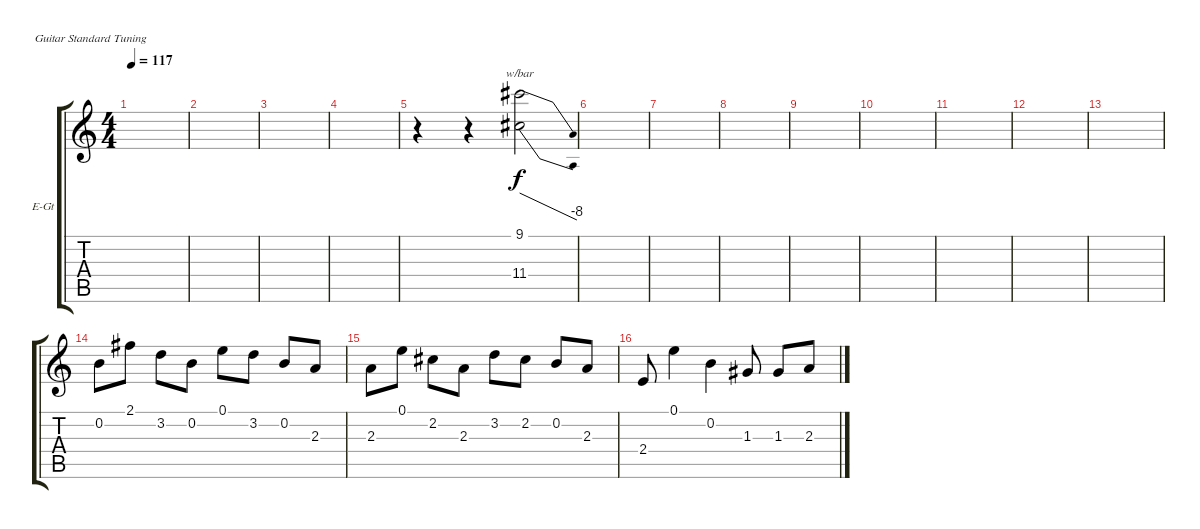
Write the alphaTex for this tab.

\defaultSystemsLayout 4
\bracketExtendMode groupsimilarinstruments
\firstSystemTrackNameOrientation horizontal
\otherSystemsTrackNameOrientation horizontal
\track ("Electric Guitar" "E-Gt") {instrument electricguitarclean}
\staff {score tabs}
\tuning (E4 B3 G3 D3 A2 E2)
\ts (4 4)
\tempo 117
\clef g2
\ks c
|
|
|
|
r.4 r.4 (9.1 11.4).2{tbe (dive default 0 0 46.199999999999996 -32)} |
|
|
|
|
|
|
|
|
0.2.8 2.1.8 3.2.8 0.2.8 0.1.8 3.2.8 0.2.8 2.3.8 |
2.3.8 0.1.8 2.2.8 2.3.8 3.2.8 2.2.8 0.2.8 2.3.8 |
2.4.8{dy f} 0.1.4 0.2.4 1.3.8 1.3.8 2.3.8
